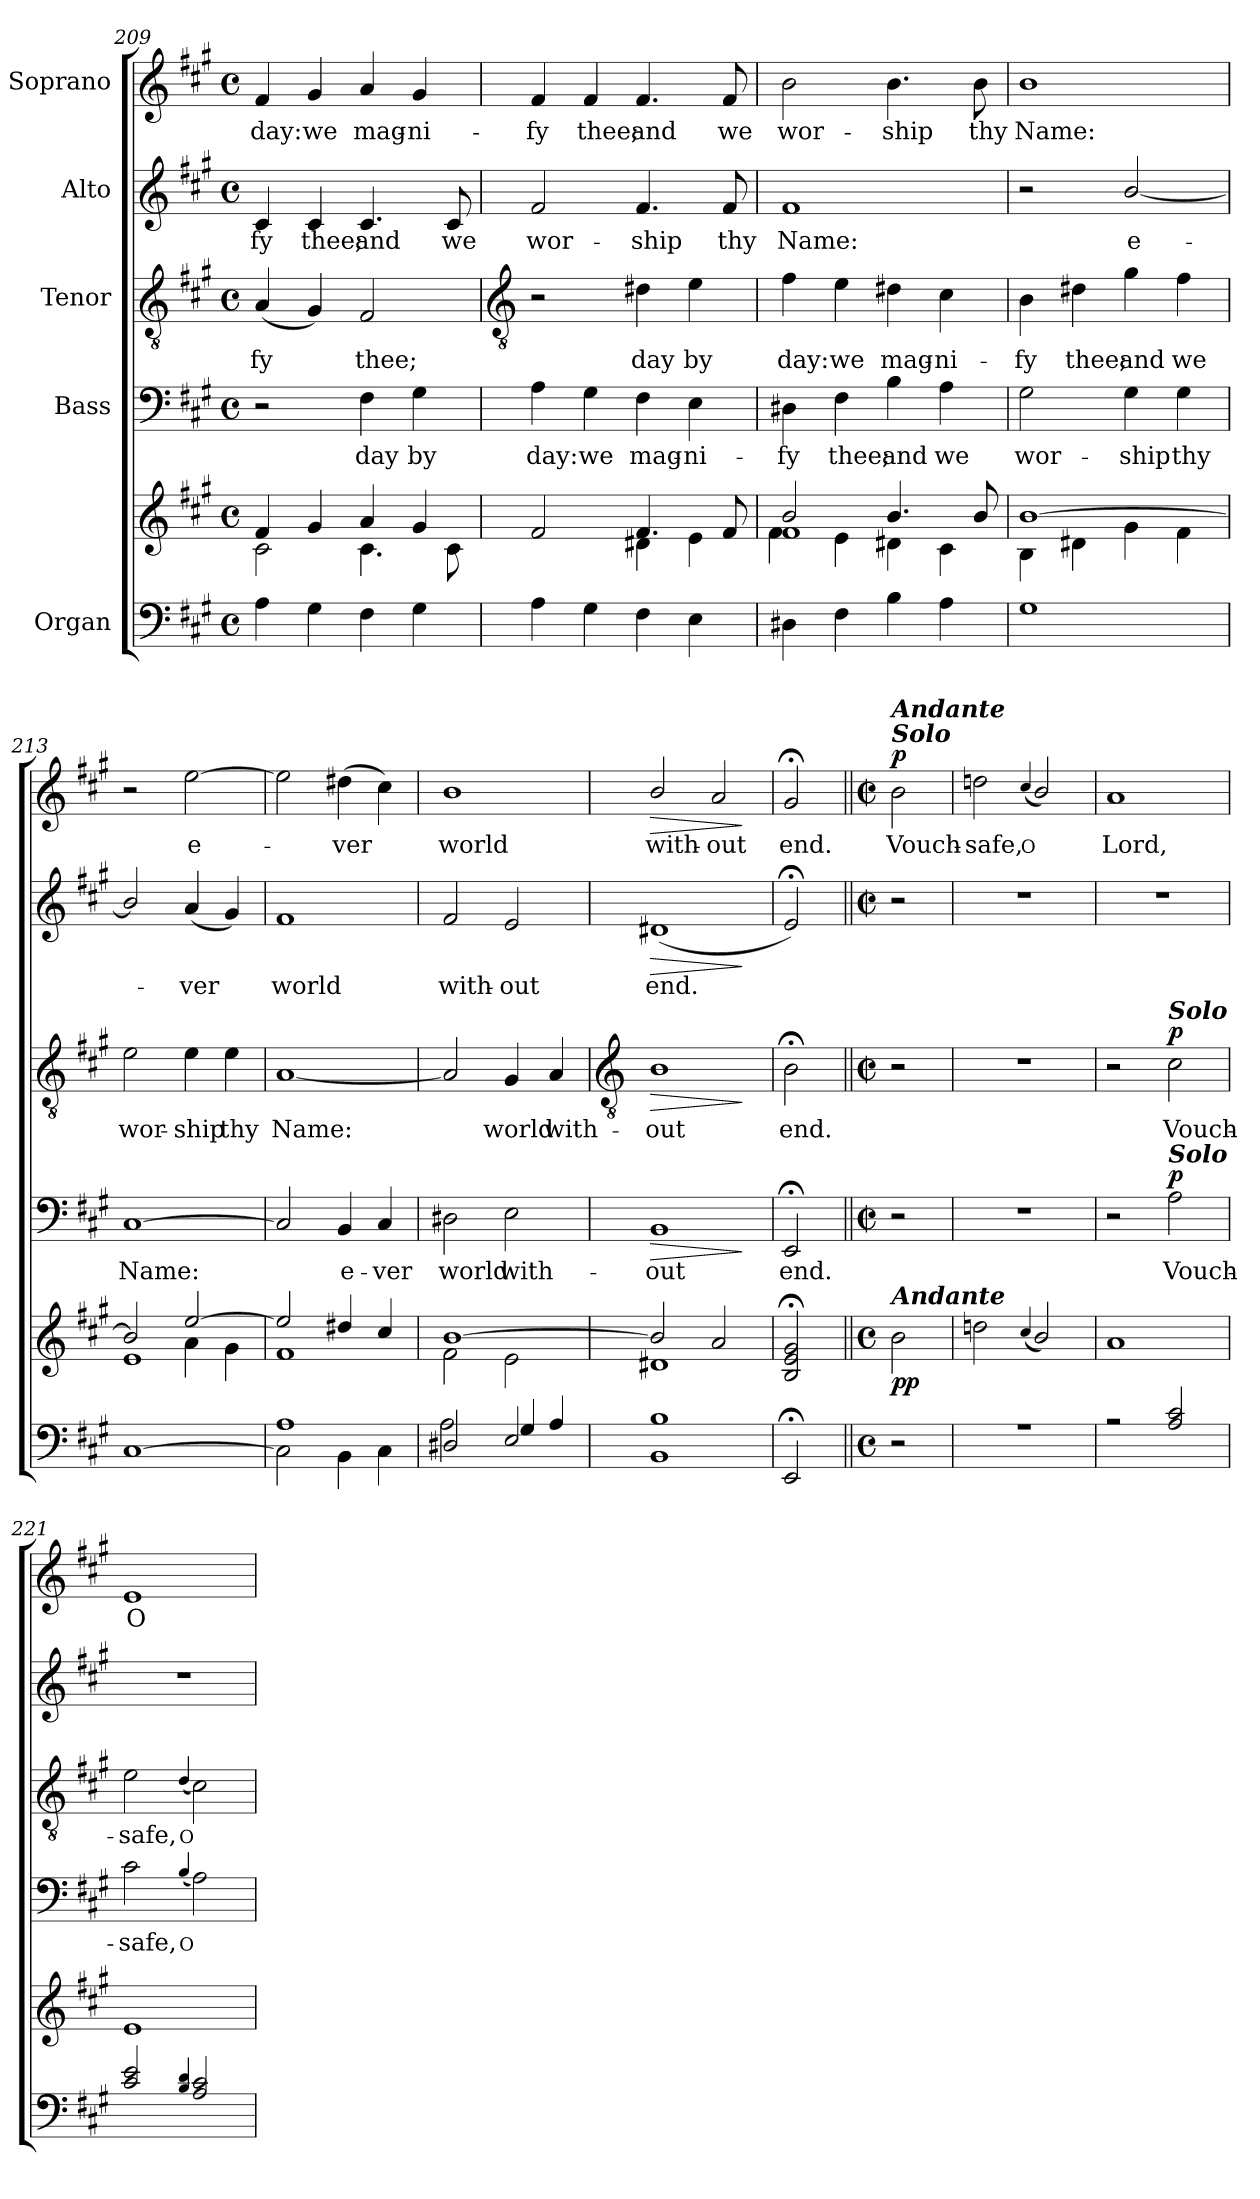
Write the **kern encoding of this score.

**kern	**kern	**dynam	**kern	**text	**dynam	**kern	**text	**dynam	**kern	**text	**dynam	**kern	**text	**dynam
*part5	*part5	*part5	*part4	*part4	*part4	*part3	*part3	*part3	*part2	*part2	*part2	*part1	*part1	*part1
*staff6	*staff5	*staff5/6	*staff4	*staff4	*staff4	*staff3	*staff3	*staff3	*staff2	*staff2	*staff2	*staff1	*staff1	*staff1
*I"Organ	*	*	*I"Bass	*	*	*I"Tenor	*	*	*I"Alto	*	*	*I"Soprano	*	*
*clefF4	*clefG2	*	*clefF4	*	*	*clefGv2	*	*	*clefG2	*	*	*clefG2	*	*
*k[f#c#g#]	*k[f#c#g#]	*	*k[f#c#g#]	*	*	*k[f#c#g#]	*	*	*k[f#c#g#]	*	*	*k[f#c#g#]	*	*
*A:	*A:	*	*A:	*	*	*A:	*	*	*A:	*	*	*A:	*	*
*M4/4	*M4/4	*	*M4/4	*	*	*M4/4	*	*	*M4/4	*	*	*M4/4	*	*
*met(c)	*met(c)	*	*met(c)	*	*	*met(c)	*	*	*met(c)	*	*	*met(c)	*	*
=209	=209	=209	=209	=209	=209	=209	=209	=209	=209	=209	=209	=209	=209	=209
*^	*^	*	*	*	*	*	*	*	*	*	*	*	*	*
!	!	!	!	!	!	!	!	!	!LO:LY:b	!	!	!LO:LY:b	!	!	!LO:LY:b	!
1ryy	4A	4f#/	2c#\	.	2r	.	.	(<4A	-fy	.	4c#	-fy	.	4f#	day:	.
!	!	!	!	!	!	!	!	!	!	!	!	!LO:LY:b	!	!	!LO:LY:b	!
.	4G#	4g#/	.	.	.	.	.	4G#)	.	.	4c#	thee;	.	4g#	we	.
!	!	!	!	!	!	!LO:LY:b	!	!	!LO:LY:b	!	!	!LO:LY:b	!	!	!LO:LY:b	!
.	4F#	4a/	4.c#\	.	4F#	day	.	2F#	thee;	.	4.c#	and	.	4a	mag-	.
!	!	!	!	!	!	!LO:LY:b	!	!	!	!	!	!	!	!	!LO:LY:b	!
.	4G#	4g#/	.	.	4G#	by	.	.	.	.	.	.	.	4g#	-ni-	.
!	!	!	!	!	!	!	!	!	!	!	!	!LO:LY:b	!	!	!	!
.	.	.	8c#\	.	.	.	.	.	.	.	8c#	we	.	.	.	.
!!LO:LB:g=z
=210	=210	=210	=210	=210	=210	=210	=210	=210	=210	=210	=210	=210	=210	=210	=210	=210
*	*	*	*	*	*	*	*	*clefGv2	*	*	*	*	*	*	*	*
!	!	!	!	!	!	!LO:LY:b	!	!	!	!	!	!LO:LY:b	!	!	!LO:LY:b	!
2ryy	4A	2f#/	2ryy	.	4A	day:	.	2r	.	.	2f#	wor-	.	4f#	-fy	.
!	!	!	!	!	!	!LO:LY:b	!	!	!	!	!	!	!	!	!LO:LY:b	!
.	4G#	.	.	.	4G#	we	.	.	.	.	.	.	.	4f#	thee;	.
!	!	!	!	!	!	!LO:LY:b	!	!	!LO:LY:b	!	!	!LO:LY:b	!	!	!LO:LY:b	!
2ryy	4F#	4.f#/	4d#X\	.	4F#	mag-	.	4d#X	day	.	4.f#	-ship	.	4.f#	and	.
!	!	!	!	!	!	!LO:LY:b	!	!	!LO:LY:b	!	!	!	!	!	!	!
.	4E	.	4e\	.	4E	-ni-	.	4e	by	.	.	.	.	.	.	.
!	!	!	!	!	!	!	!	!	!	!	!	!LO:LY:b	!	!	!LO:LY:b	!
.	.	8f#/	.	.	.	.	.	.	.	.	8f#	thy	.	8f#	we	.
*v	*v	*	*	*	*	*	*	*	*	*	*	*	*	*	*	*
=211	=211	=211	=211	=211	=211	=211	=211	=211	=211	=211	=211	=211	=211	=211	=211
*	*	*^	*	*	*	*	*	*	*	*	*	*	*	*	*
!	!	!	!	!	!	!LO:LY:b	!	!	!LO:LY:b	!	!	!LO:LY:b	!	!	!LO:LY:b	!
4D#X	2b/	1f#\	4f#\	.	4D#X	-fy	.	4f#	day:	.	1f#	Name:	.	2b	wor-	.
!	!	!	!	!	!	!LO:LY:b	!	!	!LO:LY:b	!	!	!	!	!	!	!
4F#	.	.	4e\	.	4F#	thee;	.	4e	we	.	.	.	.	.	.	.
!	!	!	!	!	!	!LO:LY:b	!	!	!LO:LY:b	!	!	!	!	!	!LO:LY:b	!
4B	4.b/	.	4d#X\	.	4B	and	.	4d#X	mag-	.	.	.	.	4.b	-ship	.
!	!	!	!	!	!	!LO:LY:b	!	!	!LO:LY:b	!	!	!	!	!	!	!
4A	.	.	4c#\	.	4A	we	.	4c#	-ni-	.	.	.	.	.	.	.
!	!	!	!	!	!	!	!	!	!	!	!	!	!	!	!LO:LY:b	!
.	8b/	.	.	.	.	.	.	.	.	.	.	.	.	8b	thy	.
=212	=212	=212	=212	=212	=212	=212	=212	=212	=212	=212	=212	=212	=212	=212	=212	=212
!	!	!	!	!	!	!LO:LY:b	!	!	!LO:LY:b	!	!	!	!	!	!LO:LY:b	!
1G#\	[1b/	2ryy	4B\	.	2G#\	wor-	.	4B\	-fy	.	2r	.	.	1b\	Name:	.
!	!	!	!	!	!	!	!	!	!LO:LY:b	!	!	!	!	!	!	!
.	.	.	4d#X\	.	.	.	.	4d#X\	thee;	.	.	.	.	.	.	.
!	!	!	!	!	!	!LO:LY:b	!	!	!LO:LY:b	!	!	!LO:LY:b	!	!	!	!
.	.	2ryy	4g#\	.	4G#\	-ship	.	4g#\	and	.	[2b/	e-	.	.	.	.
!	!	!	!	!	!	!LO:LY:b	!	!	!LO:LY:b	!	!	!	!	!	!	!
.	.	.	4f#\	.	4G#\	thy	.	4f#\	we	.	.	.	.	.	.	.
=213	=213	=213	=213	=213	=213	=213	=213	=213	=213	=213	=213	=213	=213	=213	=213	=213
!	!	!	!	!	!	!LO:LY:b	!	!	!LO:LY:b	!	!	!	!	!	!	!
[1C#\	2b/]	2ryy	1e\	.	[1C#\	Name:	.	2e\	wor-	.	2b/]	.	.	2r	.	.
!	!	!	!	!	!	!	!	!	!LO:LY:b	!	!	!LO:LY:b	!	!	!LO:LY:b	!
.	[2ee/	4a\	.	.	.	.	.	4e\	-ship	.	(<4a/	ver	.	[2ee\	e-	.
!	!	!	!	!	!	!	!	!	!LO:LY:b	!	!	!	!	!	!	!
.	.	4g#\	.	.	.	.	.	4e\	thy	.	4g#/)	.	.	.	.	.
*	*	*v	*v	*	*	*	*	*	*	*	*	*	*	*	*	*
=214	=214	=214	=214	=214	=214	=214	=214	=214	=214	=214	=214	=214	=214	=214	=214
*^	*	*	*	*	*	*	*	*	*	*	*	*	*	*	*
!	!	!	!	!	!	!	!	!	!LO:LY:b	!	!	!LO:LY:b	!	!	!	!
2C#\]	1A	2ee/]	1f#\	.	2C#]	.	.	[1A	Name:	.	1f#	world	.	2ee]	.	.
!	!	!	!	!	!	!LO:LY:b	!	!	!	!	!	!	!	!	!LO:LY:b	!
4BB\	.	4dd#X/	.	.	4BB	e-	.	.	.	.	.	.	.	(>4dd#X	ver	.
!	!	!	!	!	!	!LO:LY:b	!	!	!	!	!	!	!	!	!	!
4C#\	.	4cc#/	.	.	4C#	-ver	.	.	.	.	.	.	.	4cc#)	.	.
=215	=215	=215	=215	=215	=215	=215	=215	=215	=215	=215	=215	=215	=215	=215	=215	=215
!	!	!	!	!	!	!LO:LY:b	!	!	!	!	!	!LO:LY:b	!	!	!LO:LY:b	!
2D#X	2A	[1b/	2f#\	.	2D#X	world	.	2A]	.	.	2f#	with-	.	1b	world	.
!	!	!	!	!	!	!LO:LY:b	!	!	!LO:LY:b	!	!	!LO:LY:b	!	!	!	!
2E	4G#/	.	2e\	.	2E	with-	.	4G#	world	.	2e	-out	.	.	.	.
!	!	!	!	!	!	!	!	!	!LO:LY:b	!	!	!	!	!	!	!
.	4A/	.	.	.	.	.	.	4A	with-	.	.	.	.	.	.	.
!!LO:LB:g=z
=216	=216	=216	=216	=216	=216	=216	=216	=216	=216	=216	=216	=216	=216	=216	=216	=216
*	*	*	*	*	*	*	*	*clefGv2	*	*	*	*	*	*	*	*
!	!	!	!	!	!	!LO:LY:b	!LO:HP:b	!	!LO:LY:b	!LO:HP:b	!	!LO:LY:b	!LO:HP:b	!	!LO:LY:b	!LO:HP:b
1BB	1B	2b/]	1d#X\	.	1BB	-out	>	1B	-out	>	(<1d#X	end.	>	2b/	with-	>
!	!	!	!	!	!	!	!	!	!	!	!	!	!	!	!LO:LY:b	!
.	.	2a/	.	.	.	.	.	.	.	.	.	.	.	2a	-out	.
*v	*v	*	*	*	*	*	*	*	*	*	*	*	*	*	*	*
*	*v	*v	*	*	*	*	*	*	*	*	*	*	*	*	*
.	.	.	.	.	]	.	.	]	.	.	]	.	.	]
=217	=217	=217	=217	=217	=217	=217	=217	=217	=217	=217	=217	=217	=217	=217
*^	*^	*	*	*	*	*	*	*	*	*	*	*	*	*
!	!	!	!	!	!	!LO:LY:b	!	!	!LO:LY:b	!	!	!	!	!	!LO:LY:b	!
2EE;/	2ryy	2B/;< 2e/;< 2g#/;<	2ryy	.	2EE;<	end.	.	2B;<	end.	.	2e;<)	.	.	2g#;<	end.	.
=218||	=218||	=218||	=218||	=218||	=218||	=218||	=218||	=218||	=218||	=218||	=218||	=218||	=218||	=218||	=218||	=218||
*M4/4	*	*M4/4	*	*	*M2/2	*	*	*M2/2	*	*	*M2/2	*	*	*M2/2	*	*
*met(c)	*	*met(c)	*	*	*met(c|)	*	*	*met(c|)	*	*	*met(c|)	*	*	*met(c|)	*	*
!	!	!	!	!	!	!	!	!	!	!	!	!	!	!LO:TX:a:Bi:t=Solo	!	!
!	!	!	!	!	!	!	!	!	!	!	!	!	!	!LO:TX:a:Bi:t=Andante	!	!
!	!	!LO:TX:a:Bi:t=Andante	!	!	!	!	!	!	!	!	!	!	!	!	!	!
!	!	!	!	!LO:DY:b	!	!	!	!	!	!	!	!	!	!	!LO:LY:b	!LO:DY:b
2r	2ryy	2b\	2ryy	pp	2r	.	.	2r	.	.	2r	.	.	2b	Vouch-	p
=219	=219	=219	=219	=219	=219	=219	=219	=219	=219	=219	=219	=219	=219	=219	=219	=219
!	!	!	!	!	!	!	!	!	!	!	!	!	!	!	!LO:LY:b	!
1r	1ryy	2ddn\	2ryy	.	1r	.	.	1r	.	.	1r	.	.	2ddn	-safe,	.
!	!	!	!	!	!	!	!	!	!	!	!	!	!	!	!LO:LY:b	!
.	.	(>4qqcc#/	.	.	.	.	.	.	.	.	.	.	.	(<4qqcc#/	O	.
.	.	2b/)	2ryy	.	.	.	.	.	.	.	.	.	.	2b/)	.	.
=220	=220	=220	=220	=220	=220	=220	=220	=220	=220	=220	=220	=220	=220	=220	=220	=220
!	!	!	!	!	!	!	!	!	!	!	!	!	!	!	!LO:LY:b	!
2r	1ryy	1a/	2ryy	.	2r	.	.	2r	.	.	1r	.	.	1a	Lord,	.
!	!	!	!	!	!	!	!	!LO:TX:a:Bi:t=Solo	!	!	!	!	!	!	!	!
!	!	!	!	!	!LO:TX:a:Bi:t=Solo	!	!	!	!	!	!	!	!	!	!	!
!	!	!	!	!	!	!LO:LY:b	!LO:DY:b	!	!LO:LY:b	!LO:DY:b	!	!	!	!	!	!
2A 2c#	.	.	2ryy	.	2A	Vouch-	p	2c#	Vouch-	p	.	.	.	.	.	.
=221	=221	=221	=221	=221	=221	=221	=221	=221	=221	=221	=221	=221	=221	=221	=221	=221
!	!	!	!	!	!	!LO:LY:b	!	!	!LO:LY:b	!	!	!	!	!	!LO:LY:b	!
2c# 2e	1ryy	1e/	2ryy	.	2c#	-safe,	.	2e	-safe,	.	1r	.	.	1e	O	.
!	!	!	!	!	!	!LO:LY:b	!	!	!LO:LY:b	!	!	!	!	!	!	!
4qqB/ 4qqd/	.	.	.	.	(>4qqB/	O	.	(>4qqd/	O	.	.	.	.	.	.	.
2A 2c#	.	.	2ryy	.	2A)	.	.	2c#)	.	.	.	.	.	.	.	.
*v	*v	*	*	*	*	*	*	*	*	*	*	*	*	*	*	*
*	*v	*v	*	*	*	*	*	*	*	*	*	*	*	*	*
=	=	=	=	=	=	=	=	=	=	=	=	=	=	=
*-	*-	*-	*-	*-	*-	*-	*-	*-	*-	*-	*-	*-	*-	*-
